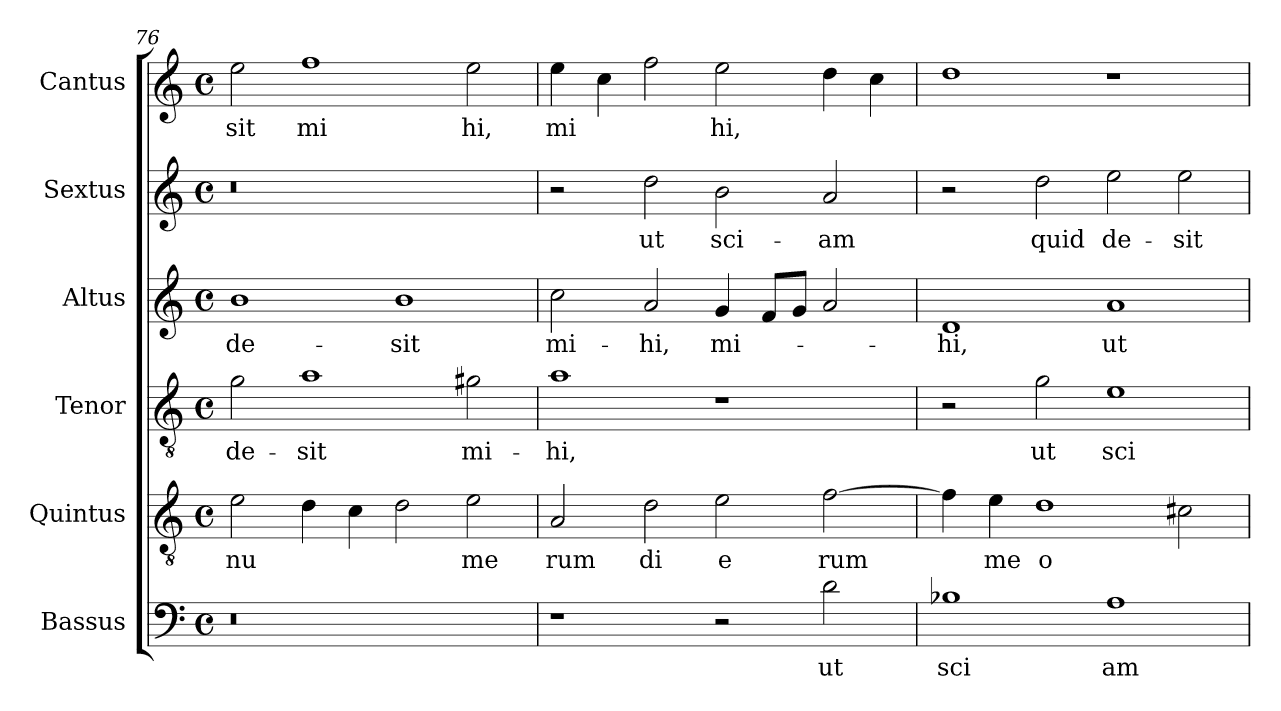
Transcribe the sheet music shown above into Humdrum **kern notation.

**kern	**text	**kern	**text	**kern	**text	**kern	**text	**kern	**text	**kern	**text
*part6	*part6	*part5	*part5	*part4	*part4	*part3	*part3	*part2	*part2	*part1	*part1
*staff6	*staff6	*staff5	*staff5	*staff4	*staff4	*staff3	*staff3	*staff2	*staff2	*staff1	*staff1
*I"Bassus	*	*I"Quintus	*	*I"Tenor	*	*I"Altus	*	*I"Sextus	*	*I"Cantus	*
*clefF4	*	*clefGv2	*	*clefGv2	*	*clefG2	*	*clefG2	*	*clefG2	*
*M4/4	*	*M4/4	*	*M4/4	*	*M4/4	*	*M4/4	*	*M4/4	*
*met(c)	*	*met(c)	*	*met(c)	*	*met(c)	*	*met(c)	*	*met(c)	*
=76	=76	=76	=76	=76	=76	=76	=76	=76	=76	=76	=76
!	!	!	!LO:LY:b	!	!LO:LY:b:cj	!	!LO:LY:b:cj	!	!	!	!LO:LY:b:cj
0r	.	2e\	nu	2g\	de-	1b	de-	0r	.	2ee\	sit
!	!	!	!	!	!LO:LY:b:cj	!	!	!	!	!	!LO:LY:b:cj
.	.	4d\	.	1a	-sit	.	.	.	.	1ff	mi
.	.	4c\	.	.	.	.	.	.	.	.	.
!	!	!	!	!	!	!	!LO:LY:b:cj	!	!	!	!
.	.	2d\	.	.	.	1b	-sit	.	.	.	.
!	!	!	!LO:LY:b:cj	!	!LO:LY:b:cj	!	!	!	!	!	!LO:LY:b:cj
.	.	2e\	me	2g#X\	mi-	.	.	.	.	2ee\	hi,
=77	=77	=77	=77	=77	=77	=77	=77	=77	=77	=77	=77
!	!	!	!LO:LY:b:cj	!	!LO:LY:b:cj	!	!LO:LY:b:cj	!	!	!	!LO:LY:b
1r	.	2A/	rum	1a	-hi,	2cc\	mi-	2r	.	4ee\	mi
.	.	.	.	.	.	.	.	.	.	4cc\	.
!	!	!	!LO:LY:b:cj	!	!	!	!LO:LY:b:cj	!	!LO:LY:b:cj	!	!
.	.	2d\	di	.	.	2a/	-hi,	2dd\	ut	2ff\	.
!	!	!	!LO:LY:b:cj	!	!	!	!LO:LY:b	!	!LO:LY:b:cj	!	!LO:LY:b:cj
2r	.	2e\	e	1r	.	4g/	mi-	2b\	sci-	2ee\	hi,
.	.	.	.	.	.	8f/L	.	.	.	.	.
.	.	.	.	.	.	8g/J	.	.	.	.	.
!	!LO:LY:b:cj	!	!LO:LY:b	!	!	!	!	!	!LO:LY:b:cj	!	!
2d\	ut	[>2f\	rum	.	.	2a/	.	2a/	-am	4dd\	.
.	.	.	.	.	.	.	.	.	.	4cc\	.
=78	=78	=78	=78	=78	=78	=78	=78	=78	=78	=78	=78
!	!LO:LY:b:cj	!	!	!	!	!	!LO:LY:b:cj	!	!	!	!
1B-X	sci	4f\]	.	2r	.	1d	-hi,	2r	.	1dd	.
!	!	!	!LO:LY:b:cj	!	!	!	!	!	!	!	!
.	.	4e\	me	.	.	.	.	.	.	.	.
!	!	!	!LO:LY:b:rj	!	!LO:LY:b:cj	!	!	!	!LO:LY:b:cj	!	!
.	.	1d	o	2g\	ut	.	.	2dd\	quid	.	.
!	!LO:LY:b:cj	!	!	!	!LO:LY:b:cj	!	!LO:LY:b:cj	!	!LO:LY:b:cj	!	!
1A	am	.	.	1e	sci-	1a	ut	2ee\	de-	1r	.
!	!	!	!	!	!	!	!	!	!LO:LY:b:cj	!	!
.	.	2c#X\	.	.	.	.	.	2ee\	-sit	.	.
=	=	=	=	=	=	=	=	=	=	=	=
*-	*-	*-	*-	*-	*-	*-	*-	*-	*-	*-	*-
